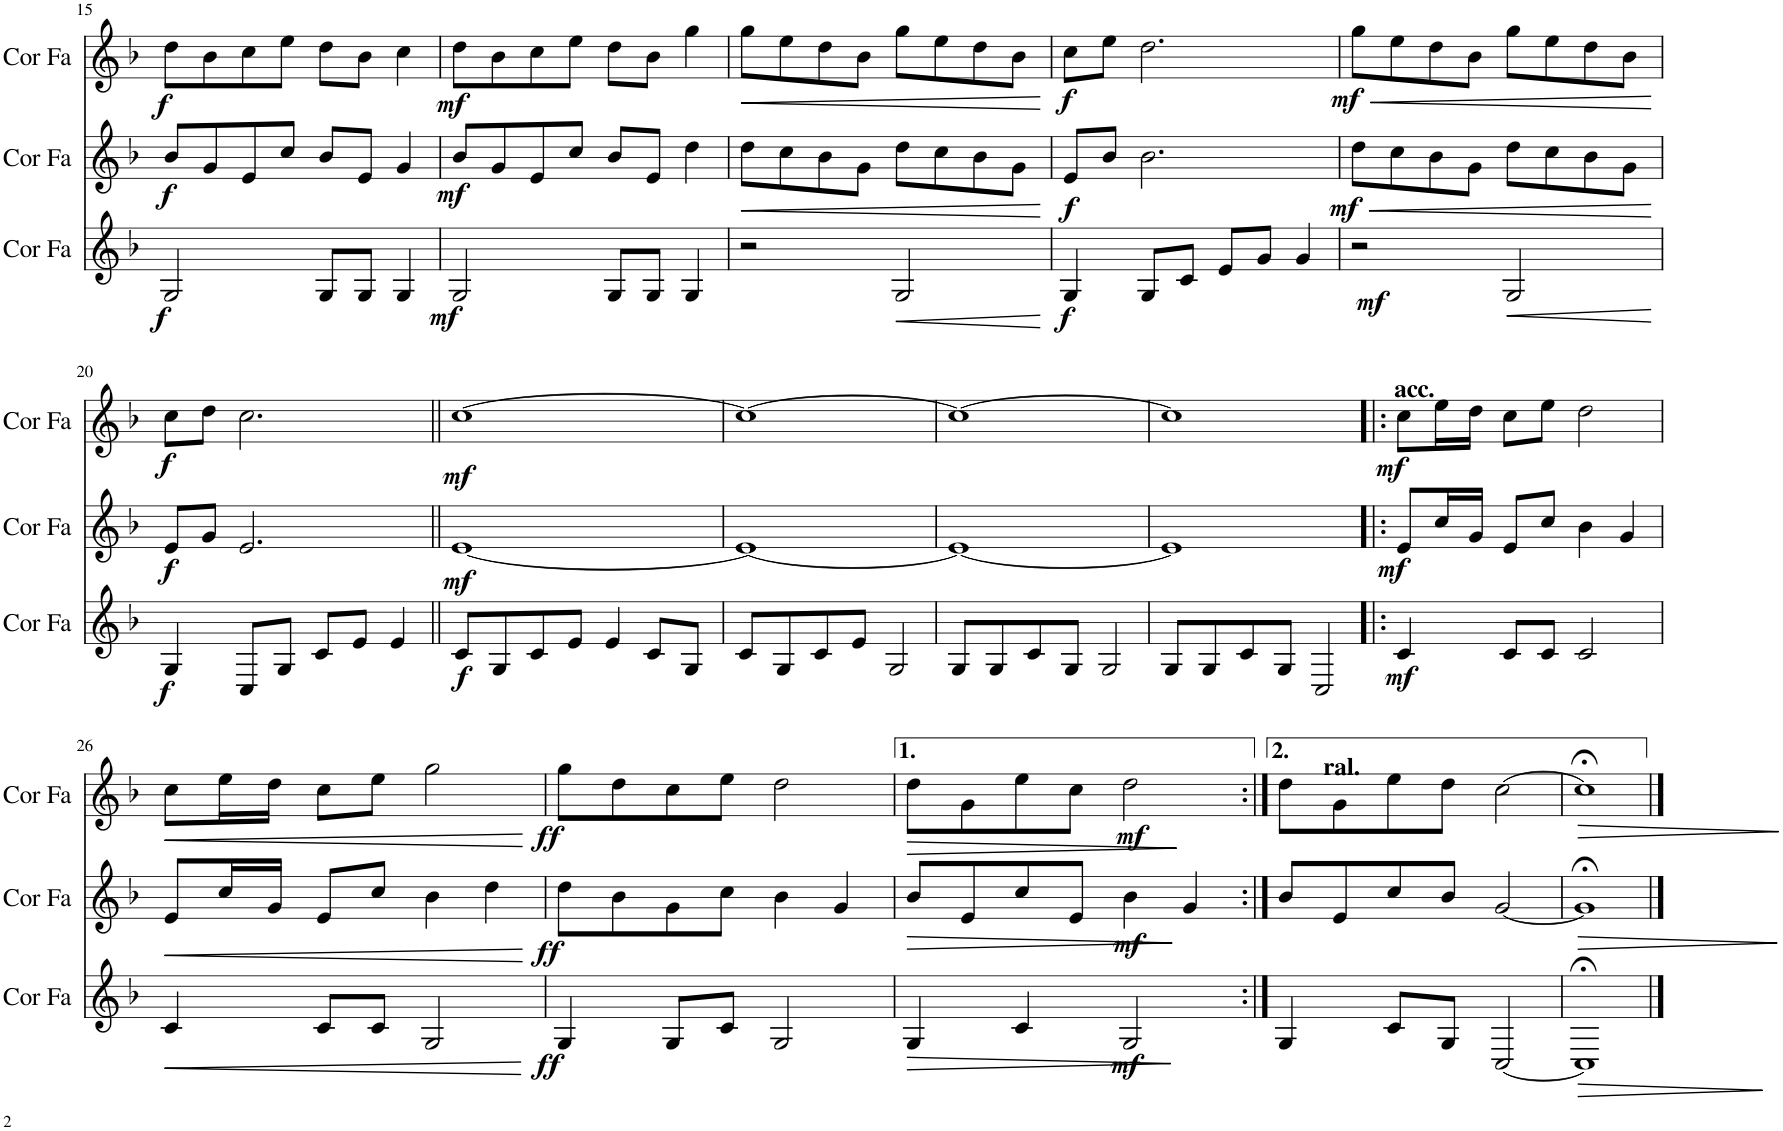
**kern	**dynam	**kern	**dynam	**kern	**dynam
*part3	*part3	*part2	*part2	*part1	*part1
*staff3	*staff3	*staff2	*staff2	*staff1	*staff1
*I"Cor en Fa	*	*I"Cor en Fa	*	*I"Cor en Fa	*
*I'Cor Fa	*	*I'Cor Fa	*	*I'Cor Fa	*
!!LO:PB:g=z
*clefG2	*	*clefG2	*	*clefG2	*
*Trd4c7	*	*Trd4c7	*	*Trd4c7	*
*k[b-]	*	*k[b-]	*	*k[b-]	*
*M4/4	*	*M4/4	*	*M4/4	*
=15	=15	=15	=15	=15	=15
!	!LO:DY:b	!	!LO:DY:b	!	!LO:DY:b
2G/	f	8b-/L	f	8dd\L	f
.	.	8g/	.	8b-\	.
.	.	8e/	.	8cc\	.
.	.	8cc/J	.	8ee\J	.
8G/L	.	8b-/L	.	8dd\L	.
8G/J	.	8e/J	.	8b-\J	.
4G/	.	4g/	.	4cc\	.
=16	=16	=16	=16	=16	=16
!	!LO:DY:b	!	!LO:DY:b	!	!LO:DY:b
2G/	mf	8b-/L	mf	8dd\L	mf
.	.	8g/	.	8b-\	.
.	.	8e/	.	8cc\	.
.	.	8cc/J	.	8ee\J	.
8G/L	.	8b-/L	.	8dd\L	.
8G/J	.	8e/J	.	8b-\J	.
4G/	.	4dd\	.	4gg\	.
=17	=17	=17	=17	=17	=17
!	!	!	!LO:HP:b	!	!LO:HP:b
2r	.	8dd\L	<	8gg\L	<
.	.	8cc\	.	8ee\	.
.	.	8b-\	.	8dd\	.
.	.	8g\J	.	8b-\J	.
!	!LO:HP:b	!	!	!	!
2G/	<	8dd\L	.	8gg\L	.
.	.	8cc\	.	8ee\	.
.	.	8b-\	.	8dd\	.
.	.	8g\J	.	8b-\J	.
.	[	.	[	.	[
=18	=18	=18	=18	=18	=18
!	!LO:DY:b	!	!LO:DY:b	!	!LO:DY:b
4G/	f	8e/L	f	8cc\L	f
.	.	8b-/J	.	8ee\J	.
8G/L	.	2.b-\	.	2.dd\	.
8c/J	.	.	.	.	.
8e/L	.	.	.	.	.
8g/J	.	.	.	.	.
4g/	.	.	.	.	.
=19	=19	=19	=19	=19	=19
!	!LO:DY:b	!	!LO:HP:b	!	!LO:HP:b
!	!	!	!LO:DY:n=1:b	!	!LO:DY:n=1:b
2r	mf	8dd\L	< mf	8gg\L	< mf
.	.	8cc\	.	8ee\	.
.	.	8b-\	.	8dd\	.
.	.	8g\J	.	8b-\J	.
!	!LO:HP:b	!	!	!	!
2G/	<	8dd\L	.	8gg\L	.
.	.	8cc\	.	8ee\	.
.	.	8b-\	.	8dd\	.
.	.	8g\J	.	8b-\J	.
.	[	.	[	.	[
!!LO:LB:g=z
=20	=20	=20	=20	=20	=20
!	!LO:DY:b	!	!LO:DY:b	!	!LO:DY:b
4G/	f	8e/L	f	8cc\L	f
.	.	8g/J	.	8dd\J	.
8C/L	.	2.e/	.	2.cc\	.
8G/J	.	.	.	.	.
8c/L	.	.	.	.	.
8e/J	.	.	.	.	.
4e/	.	.	.	.	.
=21||	=21||	=21||	=21||	=21||	=21||
!	!LO:DY:b	!	!LO:DY:b	!	!LO:DY:b
8c/L	f	[1e	mf	[1cc	mf
8G/	.	.	.	.	.
8c/	.	.	.	.	.
8e/J	.	.	.	.	.
4e/	.	.	.	.	.
8c/L	.	.	.	.	.
8G/J	.	.	.	.	.
=22	=22	=22	=22	=22	=22
8c/L	.	1e_	.	1cc_	.
8G/	.	.	.	.	.
8c/	.	.	.	.	.
8e/J	.	.	.	.	.
2G/	.	.	.	.	.
=23	=23	=23	=23	=23	=23
8G/L	.	1e_	.	1cc_	.
8G/	.	.	.	.	.
8c/	.	.	.	.	.
8G/J	.	.	.	.	.
2G/	.	.	.	.	.
=24	=24	=24	=24	=24	=24
8G/L	.	1e]	.	1cc]	.
8G/	.	.	.	.	.
8c/	.	.	.	.	.
8G/J	.	.	.	.	.
2C/	.	.	.	.	.
=25!|:	=25!|:	=25!|:	=25!|:	=25!|:	=25!|:
!	!	!	!	!LO:TX:a:B:t=acc.	!
!	!LO:DY:b	!	!LO:DY:b	!	!LO:DY:b
4c/	mf	8e/L	mf	8cc\L	mf
.	.	16cc/L	.	16ee\L	.
.	.	16g/JJ	.	16dd\JJ	.
8c/L	.	8e/L	.	8cc\L	.
8c/J	.	8cc/J	.	8ee\J	.
2c/	.	4b-\	.	2dd\	.
.	.	4g/	.	.	.
!!LO:LB:g=z
=26	=26	=26	=26	=26	=26
!	!LO:HP:b	!	!LO:HP:b	!	!LO:HP:b
4c/	<	8e/L	<	8cc\L	<
.	.	16cc/L	.	16ee\L	.
.	.	16g/JJ	.	16dd\JJ	.
8c/L	.	8e/L	.	8cc\L	.
8c/J	.	8cc/J	.	8ee\J	.
2G/	.	4b-\	.	2gg\	.
.	.	4dd\	.	.	.
.	[	.	[	.	[
=27	=27	=27	=27	=27	=27
!	!LO:DY:b	!	!LO:DY:b	!	!LO:DY:b
4G/	ff	8dd\L	ff	8gg\L	ff
.	.	8b-\	.	8dd\	.
8G/L	.	8g\	.	8cc\	.
8c/J	.	8cc\J	.	8ee\J	.
2G/	.	4b-\	.	2dd\	.
.	.	4g/	.	.	.
=28	=28	=28	=28	=28	=28
!	!LO:HP:b	!	!LO:HP:b	!	!LO:HP:b
4G/	>	8b-/L	>	8dd\L	>
.	.	8e/	.	8g\	.
4c/	.	8cc/	.	8ee\	.
.	.	8e/J	.	8cc\J	.
!	!LO:DY:b	!	!LO:DY:b	!	!LO:DY:b
2G/	mf	4b-\	mf	2dd\	mf
.	.	4g/	.	.	.
.	]	.	]	.	]
=29:|!	=29:|!	=29:|!	=29:|!	=29:|!	=29:|!
4G/	.	8b-/L	.	8dd\L	.
!	!	!	!	!LO:TX:a:B:t=ral.	!
.	.	8e/	.	8g\	.
8c/L	.	8cc/	.	8ee\	.
8G/J	.	8b-/J	.	8dd\J	.
[2C/	.	[2g/	.	[2cc\	.
=30	=30	=30	=30	=30	=30
!	!LO:HP:b	!	!LO:HP:b	!	!LO:HP:b
1C;<]	>	1g;<]	>	1cc;<]	>
.	]	.	]	.	]
==	==	==	==	==	==
*-	*-	*-	*-	*-	*-
